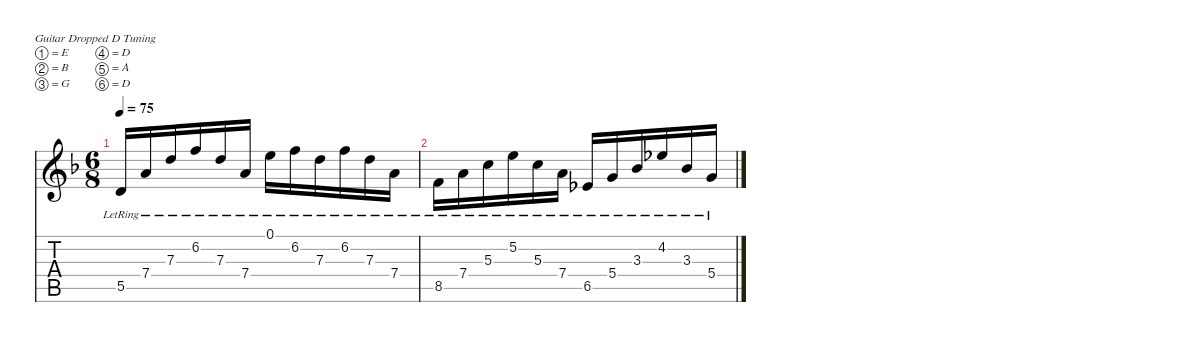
\defaultSystemsLayout 4
\hideDynamics
\bracketExtendMode nobrackets
\singleTrackTrackNamePolicy hidden
\multiTrackTrackNamePolicy hidden
\firstSystemTrackNameMode fullname
\firstSystemTrackNameOrientation horizontal
\otherSystemsTrackNameOrientation horizontal
\track ("Acoustic Guitar 1" "s.guit.") {instrument acousticguitarsteel}
\staff {score tabs}
\tuning (E4 B3 G3 D3 A2 D2)
\ts (6 8)
\tempo 75
\clef g2
\ks f
5.5{lr acc forcenatural}.16{dy mp beam Up} 7.4{lr acc forcenatural}.16{beam Up} 7.3{lr acc forcenatural}.16{beam Up} 6.2{lr acc forcenatural}.16{beam Up} 7.3{lr acc forcenatural}.16{beam Down} 7.4{lr acc forcenatural}.16{beam Down} 0.1{lr acc forcenatural}.16{beam Down} 6.2{lr acc forcenatural}.16{beam Down} 7.3{lr acc forcenatural}.16{beam Down} 6.2{lr acc forcenatural}.16{beam Down} 7.3{lr acc forcenatural}.16{beam Down} 7.4{lr acc forcenatural}.16{beam Down} |
8.5{lr acc forcenatural}.16{beam Down} 7.4{lr acc forcenatural}.16{beam Down} 5.3{lr acc forcenatural}.16{beam Down} 5.2{lr acc forcenatural}.16{beam Down} 5.3{lr acc forcenatural}.16{beam Up} 7.4{lr acc forcenatural}.16{beam Up} 6.5{lr acc b}.16{beam Up} 5.4{lr acc forcenatural}.16{beam Up} 3.3{lr acc b}.16{beam Down} 4.2{lr acc b}.16{beam Down} 3.3{lr acc b}.16{beam Down} 5.4{lr acc forcenatural}.16{beam Down}
